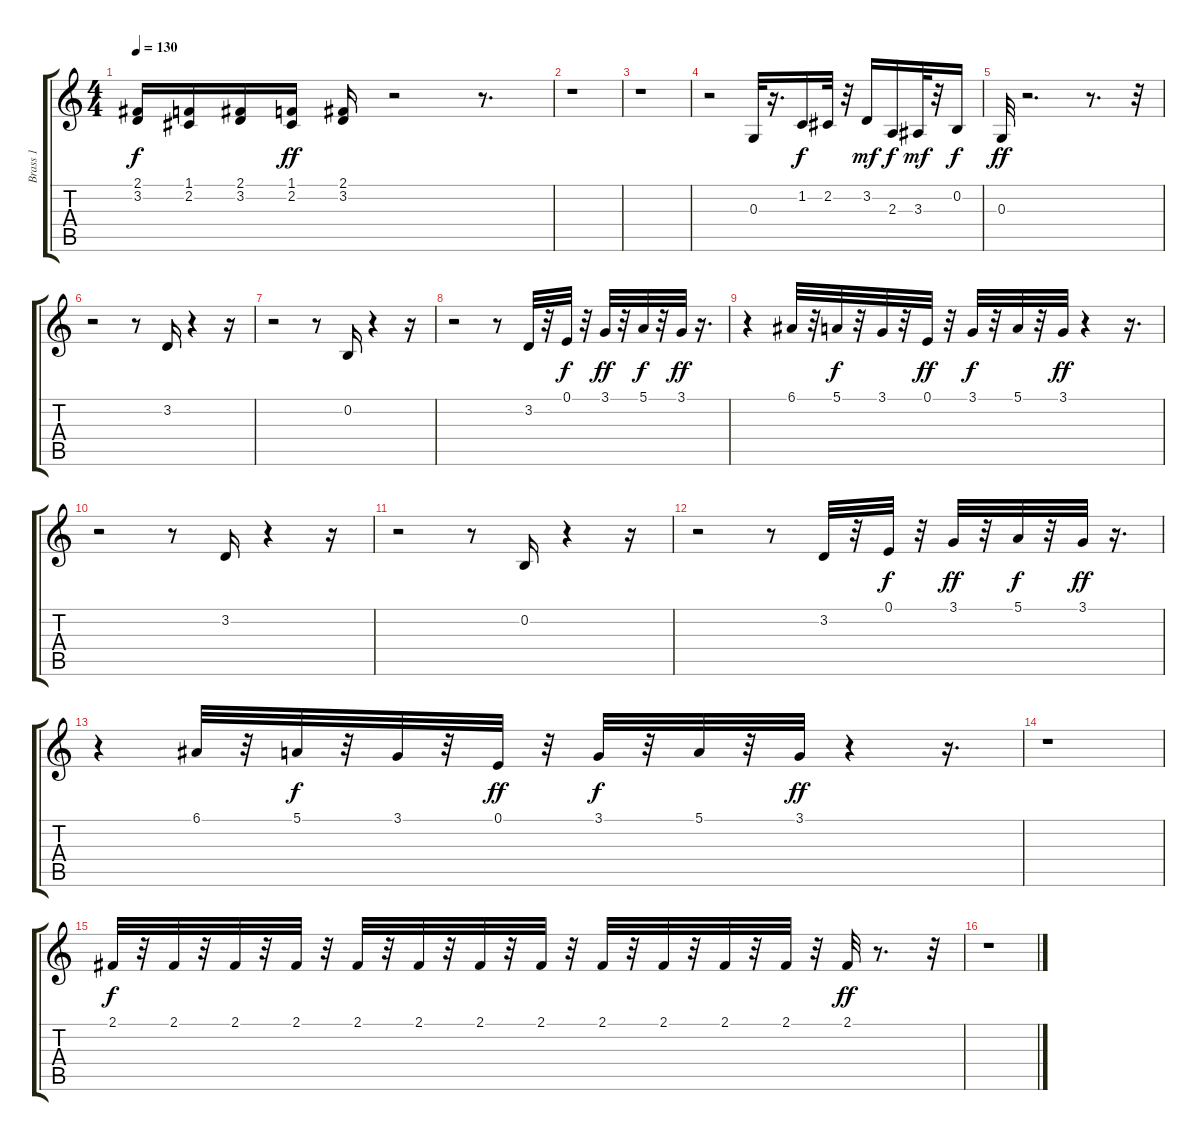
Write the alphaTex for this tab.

\track ("Brass 1" "Brass 1") {instrument brasssection}
\staff {score tabs}
\tuning (E4 B3 G3 D3 A2 E2) {hide}
\ts (4 4)
\tempo 130
\clef g2
\ks c
(2.1 3.2).16{dy f} (1.1 2.2).16 (2.1 3.2).16 (1.1 2.2).16{dy ff} (2.1 3.2).16 r.2 r.8{d} |
r.1 |
r.1 |
r.2 0.3.32 r.16{d} 1.2.16{dy f} 2.2.32 r.32 3.2.16{dy mf} 2.3.16{dy f} 3.3.32{dy mf} r.32 0.2.16{dy f} |
0.3.32{dy ff} r.2{d} r.8{d} r.32 |
r.2 r.8 3.2.16 r.4 r.16 |
r.2 r.8 0.2.16 r.4 r.16 |
r.2 r.8 3.2.32 r.32 0.1.32{dy f} r.32 3.1.32{dy ff} r.32 5.1.32{dy f} r.32 3.1.32{dy ff} r.16{d} |
r.4 6.1.32 r.32 5.1.32{dy f} r.32 3.1.32 r.32 0.1.32{dy ff} r.32 3.1.32{dy f} r.32 5.1.32 r.32 3.1.32{dy ff} r.4 r.16{d} |
r.2 r.8 3.2.16 r.4 r.16 |
r.2 r.8 0.2.16 r.4 r.16 |
r.2 r.8 3.2.32 r.32 0.1.32{dy f} r.32 3.1.32{dy ff} r.32 5.1.32{dy f} r.32 3.1.32{dy ff} r.16{d} |
r.4 6.1.32 r.32 5.1.32{dy f} r.32 3.1.32 r.32 0.1.32{dy ff} r.32 3.1.32{dy f} r.32 5.1.32 r.32 3.1.32{dy ff} r.4 r.16{d} |
r.1 |
2.1.32{dy f} r.32 2.1.32 r.32 2.1.32 r.32 2.1.32 r.32 2.1.32 r.32 2.1.32 r.32 2.1.32 r.32 2.1.32 r.32 2.1.32 r.32 2.1.32 r.32 2.1.32 r.32 2.1.32 r.32 2.1.32{dy ff} r.8{d} r.32 |
r.1
